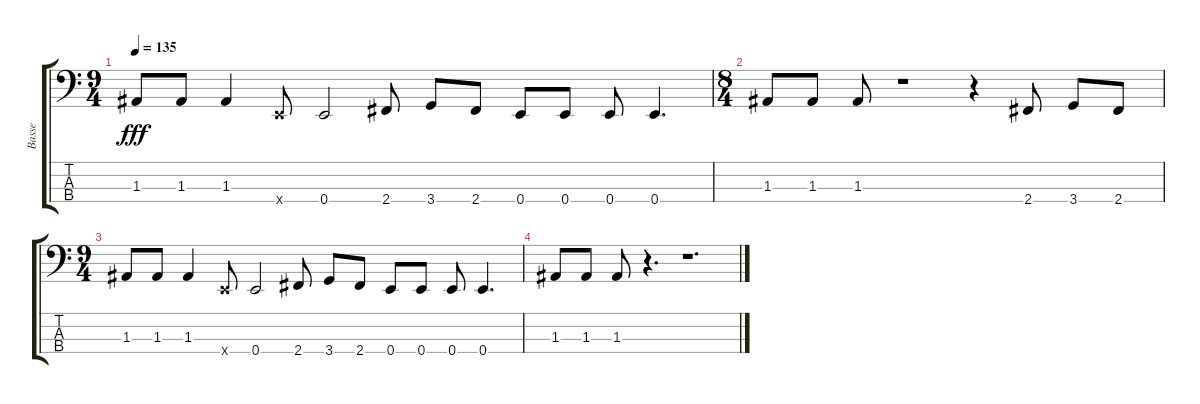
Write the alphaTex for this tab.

\track ("Basse" "Basse") {instrument electricbassfinger}
\staff {score tabs}
\tuning (G2 D2 A1 E1) {hide}
\ts (9 4)
\tempo 135
\clef f4
\ks c
1.3.8{dy fff} 1.3.8 1.3.4 0.4{x}.8 0.4.2 2.4.8 3.4.8 2.4.8 0.4.8 0.4.8 0.4.8 0.4.4{d} |
\ts (8 4)
1.3.8 1.3.8 1.3.8 r.1 r.4 2.4.8 3.4.8 2.4.8 |
\ts (9 4)
1.3.8 1.3.8 1.3.4 0.4{x}.8 0.4.2 2.4.8 3.4.8 2.4.8 0.4.8 0.4.8 0.4.8 0.4.4{d} |
1.3.8 1.3.8 1.3.8 r.4{d} r.1{d}
